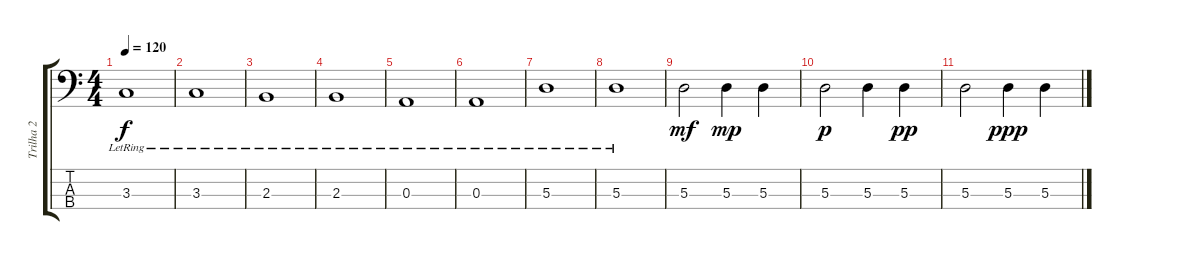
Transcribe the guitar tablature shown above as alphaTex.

\track ("Trilha 2" "Trilha 2") {instrument acousticbass}
\staff {score tabs}
\tuning (G2 D2 A1 E1) {hide}
\ts (4 4)
\tempo 120
\clef f4
\ks c
3.3{lr}.1{dy f} |
3.3{lr}.1 |
2.3{lr}.1 |
2.3{lr}.1 |
0.3{lr}.1 |
0.3{lr}.1 |
5.3{lr}.1 |
5.3{lr}.1 |
5.3.2{dy mf} 5.3.4{dy mp} 5.3.4 |
5.3.2{dy p} 5.3.4 5.3.4{dy pp} |
5.3.2 5.3.4{dy ppp} 5.3.4
